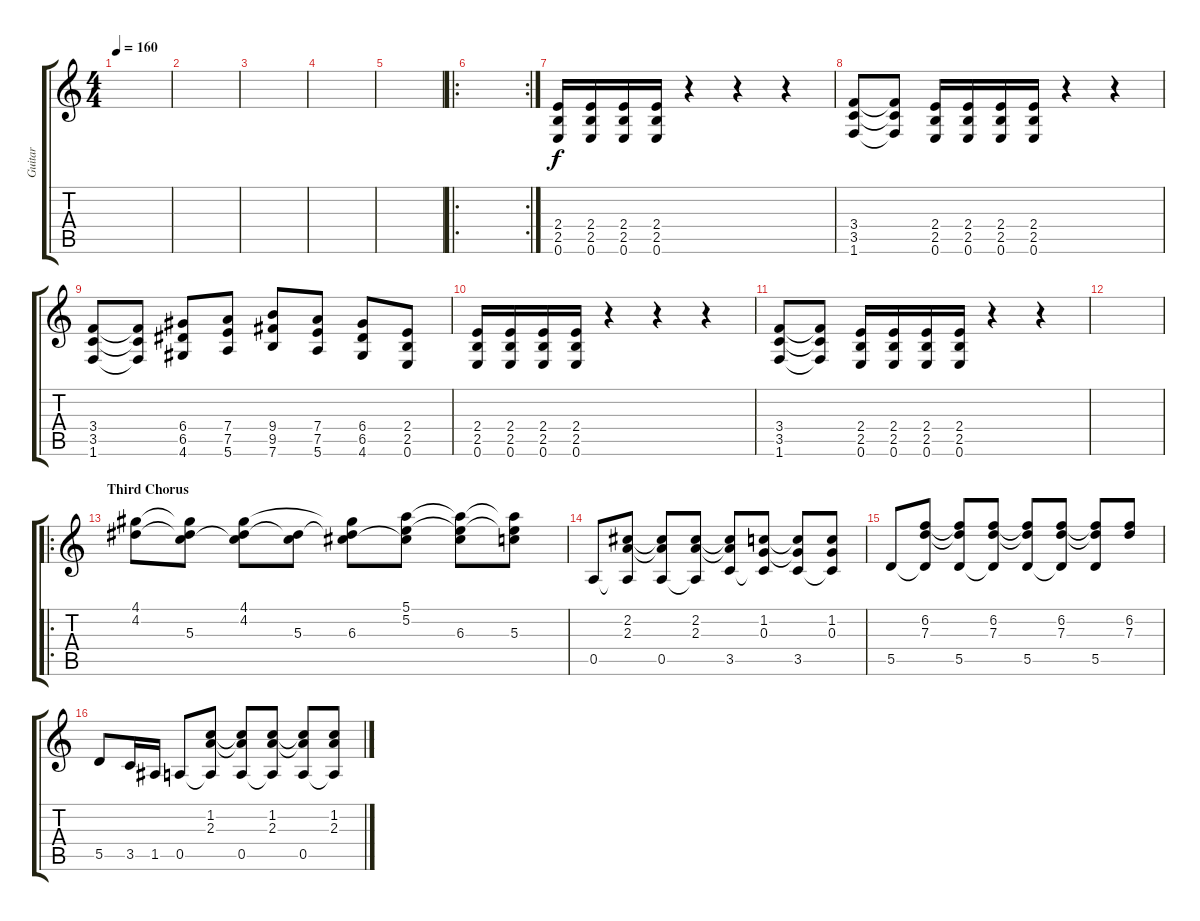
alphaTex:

\track ("Guitar" "Guitar") {instrument overdrivenguitar}
\staff {score tabs}
\tuning (E4 B3 G3 D3 A2 E2) {hide}
\ts (4 4)
\tempo 160
\clef g2
\ks c
|
|
|
|
|
\ro
\rc 2
|
(2.4 2.5 0.6).16 (2.4 2.5 0.6).16 (2.4 2.5 0.6).16 (2.4 2.5 0.6).16 r.4 r.4 r.4 |
(3.4 3.5 1.6).8 (3.4{t} 3.5{t} 1.6{t}).8 (2.4 2.5 0.6).16 (2.4 2.5 0.6).16 (2.4 2.5 0.6).16 (2.4 2.5 0.6).16 r.4 r.4 |
(3.4 3.5 1.6).8 (3.4{t} 3.5{t} 1.6{t}).8 (6.4 6.5 4.6).8 (7.4 7.5 5.6).8 (9.4 9.5 7.6).8 (7.4 7.5 5.6).8 (6.4 6.5 4.6).8 (2.4 2.5 0.6).8 |
(2.4 2.5 0.6).16 (2.4 2.5 0.6).16 (2.4 2.5 0.6).16 (2.4 2.5 0.6).16 r.4 r.4 r.4 |
(3.4 3.5 1.6).8 (3.4{t} 3.5{t} 1.6{t}).8 (2.4 2.5 0.6).16 (2.4 2.5 0.6).16 (2.4 2.5 0.6).16 (2.4 2.5 0.6).16 r.4 r.4 |
|
\ro
\section ("" "Third Chorus")
(4.1 4.2).8 (4.1{t} 4.2{t} 5.3).8 (4.1 4.2 5.3{t}).8 (4.2{t} 5.3).8 (4.1{t} 4.2{t} 6.3).8 (5.1 5.2 6.3{t}).8 (5.1{t} 5.2{t} 6.3).8 (5.1{t} 5.2{t} 5.3).8 |
0.5.8 (2.2 2.3 0.5{t}).8 (2.2{t} 2.3{t} 0.5).8 (2.2 2.3 0.5{t}).8 (2.2{t} 2.3{t} 3.5).8 (1.2 0.3 3.5{t}).8 (1.2{t} 0.3{t} 3.5).8 (1.2 0.3 3.5{t}).8 |
5.5.8 (6.2 7.3 5.5{t}).8 (6.2{t} 7.3{t} 5.5).8 (6.2 7.3 5.5{t}).8 (6.2{t} 7.3{t} 5.5).8 (6.2 7.3 5.5{t}).8 (6.2{t} 7.3{t} 5.5).8 (6.2 7.3).8 |
5.5.8 3.5.16 1.5.16 0.5.8 (1.2 2.3 0.5{t}).8 (1.2{t} 2.3{t} 0.5).8 (1.2 2.3 0.5{t}).8 (1.2{t} 2.3{t} 0.5).8 (1.2 2.3 0.5{t}).8
